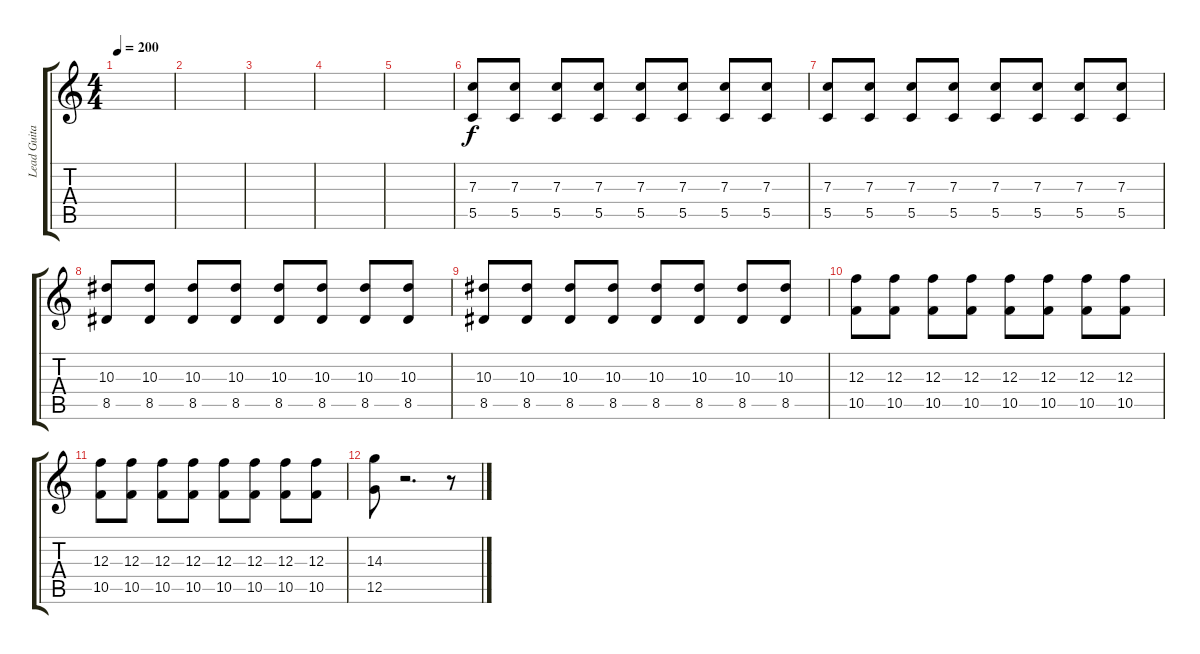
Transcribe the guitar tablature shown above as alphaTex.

\track ("Lead Guitar #2" "Lead Guita") {instrument distortionguitar}
\staff {score tabs}
\tuning (D4 A3 F3 C3 G2 C2) {hide}
\ts (4 4)
\tempo 200
\clef g2
\ks c
|
|
|
|
|
(7.3 5.5).8 (7.3 5.5).8 (7.3 5.5).8 (7.3 5.5).8 (7.3 5.5).8 (7.3 5.5).8 (7.3 5.5).8 (7.3 5.5).8 |
(7.3 5.5).8 (7.3 5.5).8 (7.3 5.5).8 (7.3 5.5).8 (7.3 5.5).8 (7.3 5.5).8 (7.3 5.5).8 (7.3 5.5).8 |
(10.3 8.5).8 (10.3 8.5).8 (10.3 8.5).8 (10.3 8.5).8 (10.3 8.5).8 (10.3 8.5).8 (10.3 8.5).8 (10.3 8.5).8 |
(10.3 8.5).8 (10.3 8.5).8 (10.3 8.5).8 (10.3 8.5).8 (10.3 8.5).8 (10.3 8.5).8 (10.3 8.5).8 (10.3 8.5).8 |
(12.3 10.5).8 (12.3 10.5).8 (12.3 10.5).8 (12.3 10.5).8 (12.3 10.5).8 (12.3 10.5).8 (12.3 10.5).8 (12.3 10.5).8 |
(12.3 10.5).8 (12.3 10.5).8 (12.3 10.5).8 (12.3 10.5).8 (12.3 10.5).8 (12.3 10.5).8 (12.3 10.5).8 (12.3 10.5).8 |
(14.3 12.5).8 r.2{d} r.8
